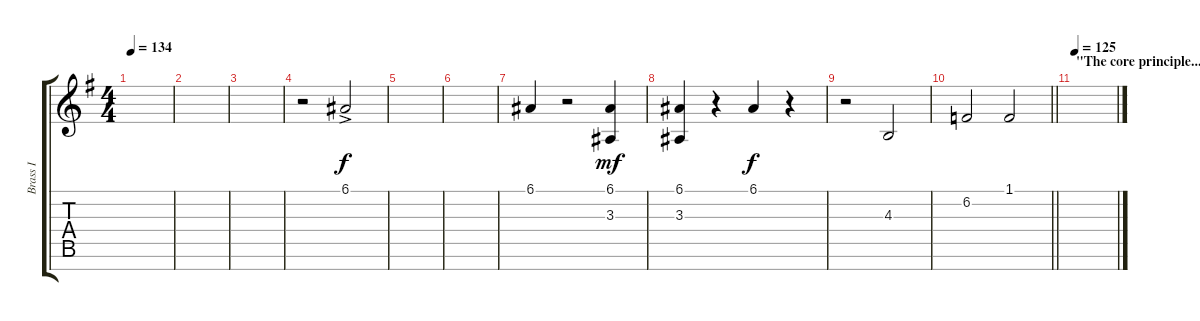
\track ("Brass I " "Brass I ") {instrument frenchhorn}
\staff {score tabs}
\tuning (E4 B3 G3 D3 A2 E2 B1) {hide}
\ts (4 4)
\tempo 134
\clef g2
\ks g
|
|
|
r.2 6.1{ac}.2 |
|
|
6.1.4{dy f} r.2 (6.1 3.3).4{dy mf} |
(6.1 3.3).4 r.4 6.1.4{dy f} r.4 |
r.2 4.3.2 |
\barLineRight lightlight
6.2.2 1.1.2 |
\section ("" "\"The core principle...\"")
\tempo 125
